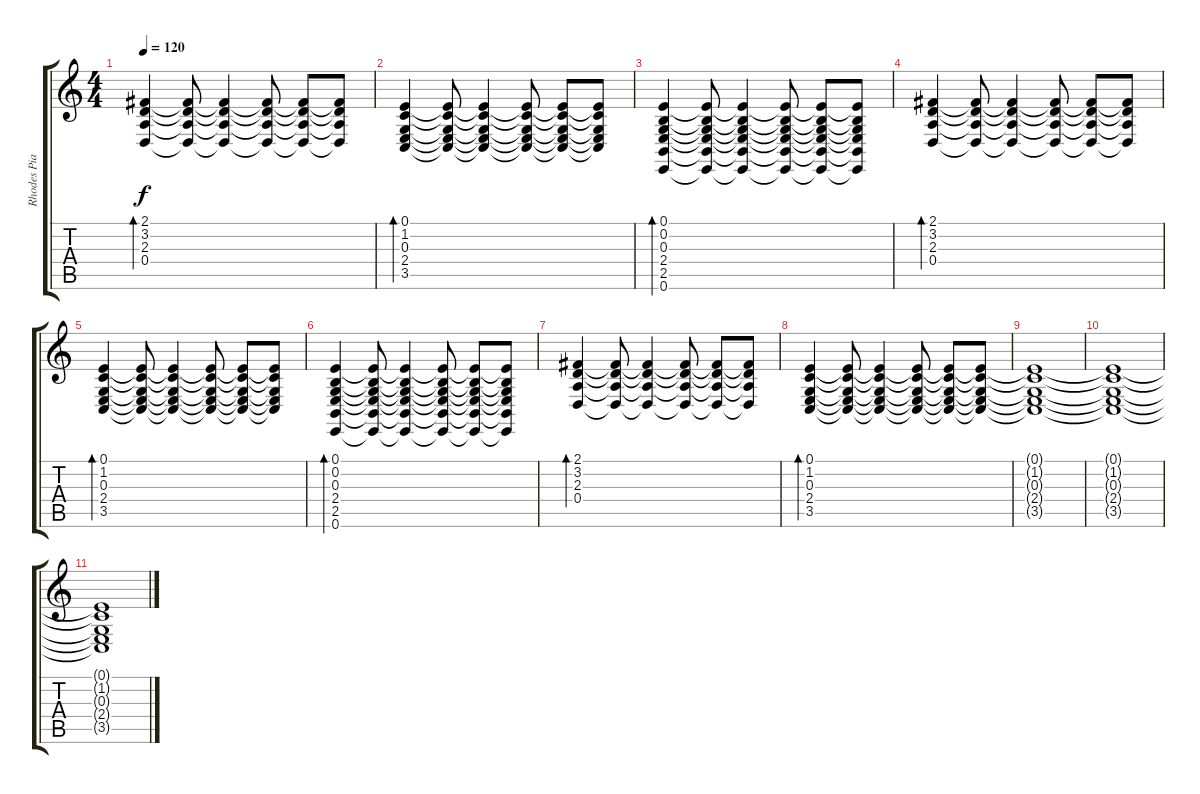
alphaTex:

\track ("Rhodes Piano" "Rhodes Pia") {instrument electricpiano1}
\staff {score tabs}
\tuning (E4 B3 G3 D3 A2 E2) {hide}
\ts (4 4)
\tempo 120
\clef g2
\ks c
(2.1 3.2 2.3 0.4).4{bd 60 dy f} (2.1{t} 3.2{t} 2.3{t} 0.4{t}).8 (2.1{t} 3.2{t} 2.3{t} 0.4{t}).4 (2.1{t} 3.2{t} 2.3{t} 0.4{t}).8 (2.1{t} 3.2{t} 2.3{t} 0.4{t}).8 (2.1{t} 3.2{t} 2.3{t} 0.4{t}).8 |
(0.1 1.2 0.3 2.4 3.5).4{bd 60 volume 10} (0.1{t} 1.2{t} 0.3{t} 2.4{t} 3.5{t}).8 (0.1{t} 1.2{t} 0.3{t} 2.4{t} 3.5{t}).4 (0.1{t} 1.2{t} 0.3{t} 2.4{t} 3.5{t}).8 (0.1{t} 1.2{t} 0.3{t} 2.4{t} 3.5{t}).8 (0.1{t} 1.2{t} 0.3{t} 2.4{t} 3.5{t}).8 |
(0.1 0.2 0.3 2.4 2.5 0.6).4{bd 60} (0.1{t} 0.2{t} 0.3{t} 2.4{t} 2.5{t} 0.6{t}).8 (0.1{t} 0.2{t} 0.3{t} 2.4{t} 2.5{t} 0.6{t}).4 (0.1{t} 0.2{t} 0.3{t} 2.4{t} 2.5{t} 0.6{t}).8 (0.1{t} 0.2{t} 0.3{t} 2.4{t} 2.5{t} 0.6{t}).8 (0.1{t} 0.2{t} 0.3{t} 2.4{t} 2.5{t} 0.6{t}).8 |
(2.1 3.2 2.3 0.4).4{bd 60} (2.1{t} 3.2{t} 2.3{t} 0.4{t}).8 (2.1{t} 3.2{t} 2.3{t} 0.4{t}).4 (2.1{t} 3.2{t} 2.3{t} 0.4{t}).8 (2.1{t} 3.2{t} 2.3{t} 0.4{t}).8 (2.1{t} 3.2{t} 2.3{t} 0.4{t}).8 |
(0.1 1.2 0.3 2.4 3.5).4{bd 60 volume 10} (0.1{t} 1.2{t} 0.3{t} 2.4{t} 3.5{t}).8 (0.1{t} 1.2{t} 0.3{t} 2.4{t} 3.5{t}).4 (0.1{t} 1.2{t} 0.3{t} 2.4{t} 3.5{t}).8 (0.1{t} 1.2{t} 0.3{t} 2.4{t} 3.5{t}).8 (0.1{t} 1.2{t} 0.3{t} 2.4{t} 3.5{t}).8 |
(0.1 0.2 0.3 2.4 2.5 0.6).4{bd 60} (0.1{t} 0.2{t} 0.3{t} 2.4{t} 2.5{t} 0.6{t}).8 (0.1{t} 0.2{t} 0.3{t} 2.4{t} 2.5{t} 0.6{t}).4 (0.1{t} 0.2{t} 0.3{t} 2.4{t} 2.5{t} 0.6{t}).8 (0.1{t} 0.2{t} 0.3{t} 2.4{t} 2.5{t} 0.6{t}).8 (0.1{t} 0.2{t} 0.3{t} 2.4{t} 2.5{t} 0.6{t}).8 |
(2.1 3.2 2.3 0.4).4{bd 60} (2.1{t} 3.2{t} 2.3{t} 0.4{t}).8 (2.1{t} 3.2{t} 2.3{t} 0.4{t}).4 (2.1{t} 3.2{t} 2.3{t} 0.4{t}).8 (2.1{t} 3.2{t} 2.3{t} 0.4{t}).8 (2.1{t} 3.2{t} 2.3{t} 0.4{t}).8 |
(0.1 1.2 0.3 2.4 3.5).4{bd 60 volume 16} (0.1{t} 1.2{t} 0.3{t} 2.4{t} 3.5{t}).8 (0.1{t} 1.2{t} 0.3{t} 2.4{t} 3.5{t}).4 (0.1{t} 1.2{t} 0.3{t} 2.4{t} 3.5{t}).8 (0.1{t} 1.2{t} 0.3{t} 2.4{t} 3.5{t}).8 (0.1{t} 1.2{t} 0.3{t} 2.4{t} 3.5{t}).8 |
(0.1{t} 1.2{t} 0.3{t} 2.4{t} 3.5{t}).1 |
(0.1{t} 1.2{t} 0.3{t} 2.4{t} 3.5{t}).1 |
(0.1{t} 1.2{t} 0.3{t} 2.4{t} 3.5{t}).1
